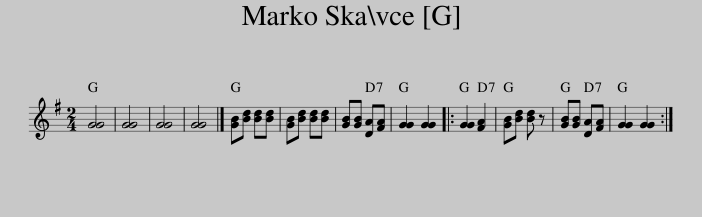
X:1
L:1/8
M:2/4
I:linebreak $
K:G
V:1 treble
V:1
 [GG]4 | [GG]4 | [GG]4 | [GG]4 |] [GB][Bd] [Bd][Bd] | %5
 [GB][Bd] [Bd][Bd] | [GB][GB] [DA][FA] | [GG]2 [GG]2 |: [GG]2 [FA]2 | [GB][Bd] [Bd] z | %10
 [GB][GB] [DA][FA] | [GG]2 [GG]2 :| %12
